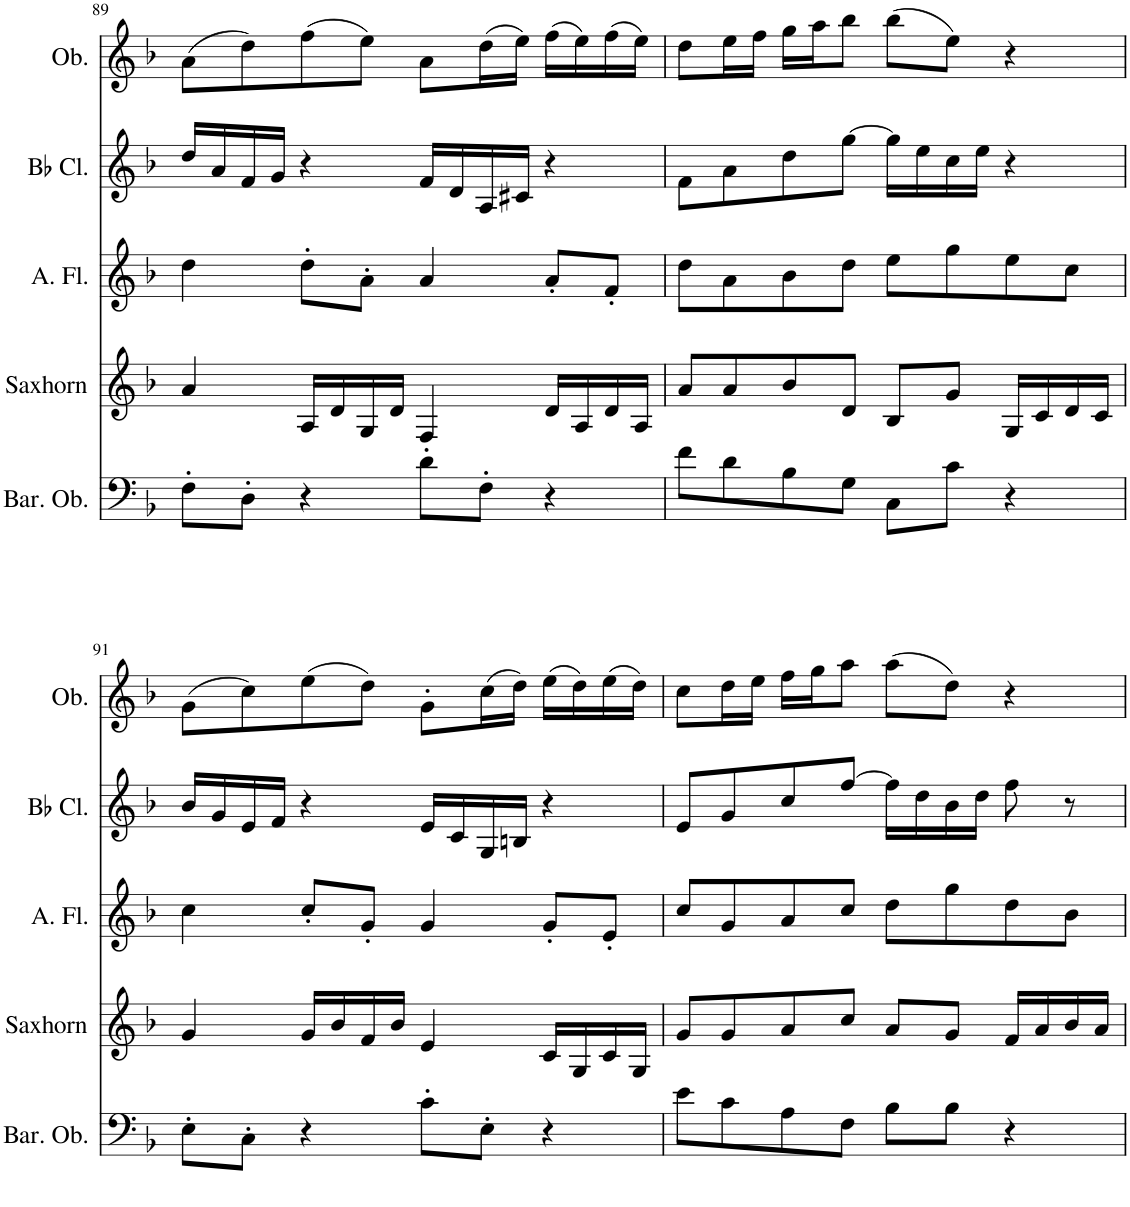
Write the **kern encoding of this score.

**kern	**kern	**kern	**kern	**kern
*part5	*part4	*part3	*part2	*part1
*staff5	*staff4	*staff3	*staff2	*staff1
*I"Baritone Oboe	*I"Saxhorn	*I"Alto Flute	*I"Bb Clarinet	*I"Oboe
*I'Bar. Ob.	*I'Saxhorn	*I'A. Fl.	*I'Bb Cl.	*I'Ob.
!!LO:PB:g=z
*clefF4	*clefG2	*clefG2	*clefG2	*clefG2
*	*ITrd4c7	*	*ITrd1c2	*
*k[b-]	*k[b-]	*k[b-]	*k[b-]	*k[b-]
*M4/4	*M4/4	*M4/4	*M4/4	*M4/4
*met(c)	*met(c)	*met(c)	*met(c)	*met(c)
=89	=89	=89	=89	=89
8F'\L	4a/	4dd\	16dd/LL	(8a\L
.	.	.	16a/	.
8D'\J	.	.	16f/	8dd\)
.	.	.	16g/JJ	.
4r	16A/LL	8dd'\L	4r	(8ff\
.	16d/	.	.	.
.	16G/	8a'\J	.	8ee\J)
.	16d/JJ	.	.	.
8d'\L	4F/	4a/	16f/LL	8a\L
.	.	.	16d/	.
8F'\J	.	.	16A/	(16dd\L
.	.	.	16c#X/JJ	16ee\JJ)
4r	16d/LL	8a'/L	4r	(16ff\LL
.	16A/	.	.	16ee\)
.	16d/	8f'/J	.	(16ff\
.	16A/JJ	.	.	16ee\JJ)
=90	=90	=90	=90	=90
8f\L	8a/L	8dd\L	8f\L	8dd\L
8d\	8a/	8a\	8a\	16ee\L
.	.	.	.	16ff\JJ
8B-\	8b-/	8b-\	8dd\	16gg\LL
.	.	.	.	16aa\J
8G\J	8d/J	8dd\J	[8gg\J	8bb-\J
8C\L	8B-/L	8ee\L	16gg\LL]	(8bb-\L
.	.	.	16ee\	.
8c\J	8g/J	8gg\	16cc\	8ee\J)
.	.	.	16ee\JJ	.
4r	16G/LL	8ee\	4r	4r
.	16c/	.	.	.
.	16d/	8cc\J	.	.
.	16c/JJ	.	.	.
!!LO:LB:g=z
=91	=91	=91	=91	=91
8E'\L	4g/	4cc\	16b-/LL	(8g\L
.	.	.	16g/	.
8C'\J	.	.	16e/	8cc\)
.	.	.	16f/JJ	.
4r	16g/LL	8cc'/L	4r	(8ee\
.	16b-/	.	.	.
.	16f/	8g'/J	.	8dd\J)
.	16b-/JJ	.	.	.
8c'\L	4e/	4g/	16e/LL	8g'\L
.	.	.	16c/	.
8E'\J	.	.	16G/	(16cc\L
.	.	.	16Bn/JJ	16dd\JJ)
4r	16c/LL	8g'/L	4r	(16ee\LL
.	16G/	.	.	16dd\)
.	16c/	8e'/J	.	(16ee\
.	16G/JJ	.	.	16dd\JJ)
=92	=92	=92	=92	=92
8e\L	8g/L	8cc/L	8e/L	8cc\L
8c\	8g/	8g/	8g/	16dd\L
.	.	.	.	16ee\JJ
8A\	8a/	8a/	8cc/	16ff\LL
.	.	.	.	16gg\J
8F\J	8cc/J	8cc/J	[8ff/J	8aa\J
8B-\L	8a/L	8dd\L	16ff\LL]	(8aa\L
.	.	.	16dd\	.
8B-\J	8g/J	8gg\	16b-\	8dd\J)
.	.	.	16dd\JJ	.
4r	16f/LL	8dd\	8ff\	4r
.	16a/	.	.	.
.	16b-/	8b-\J	8r	.
.	16a/JJ	.	.	.
=	=	=	=	=
*-	*-	*-	*-	*-
